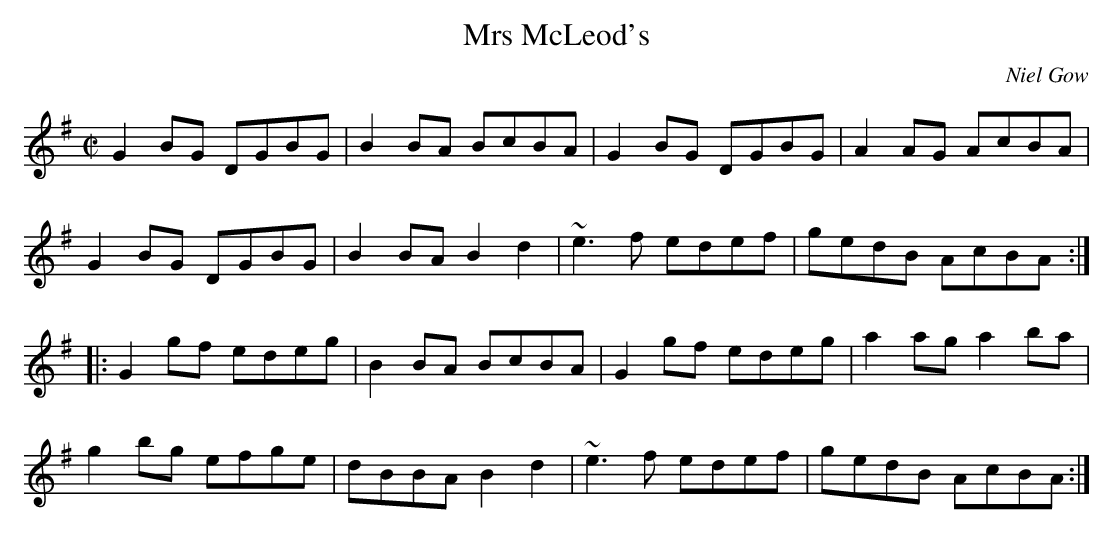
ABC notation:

X:1
T:Mrs McLeod's
C:Niel Gow
M:C|
K:G
G2BG DGBG|B2BA BcBA|G2BG DGBG|A2AG AcBA|
G2BG DGBG|B2BA B2d2|~e3f edef|gedB AcBA:|
|:G2gf edeg|B2BA BcBA|G2gf edeg|a2ag a2ba|
g2bg efge|dBBA B2d2|~e3f edef|gedB AcBA:|
